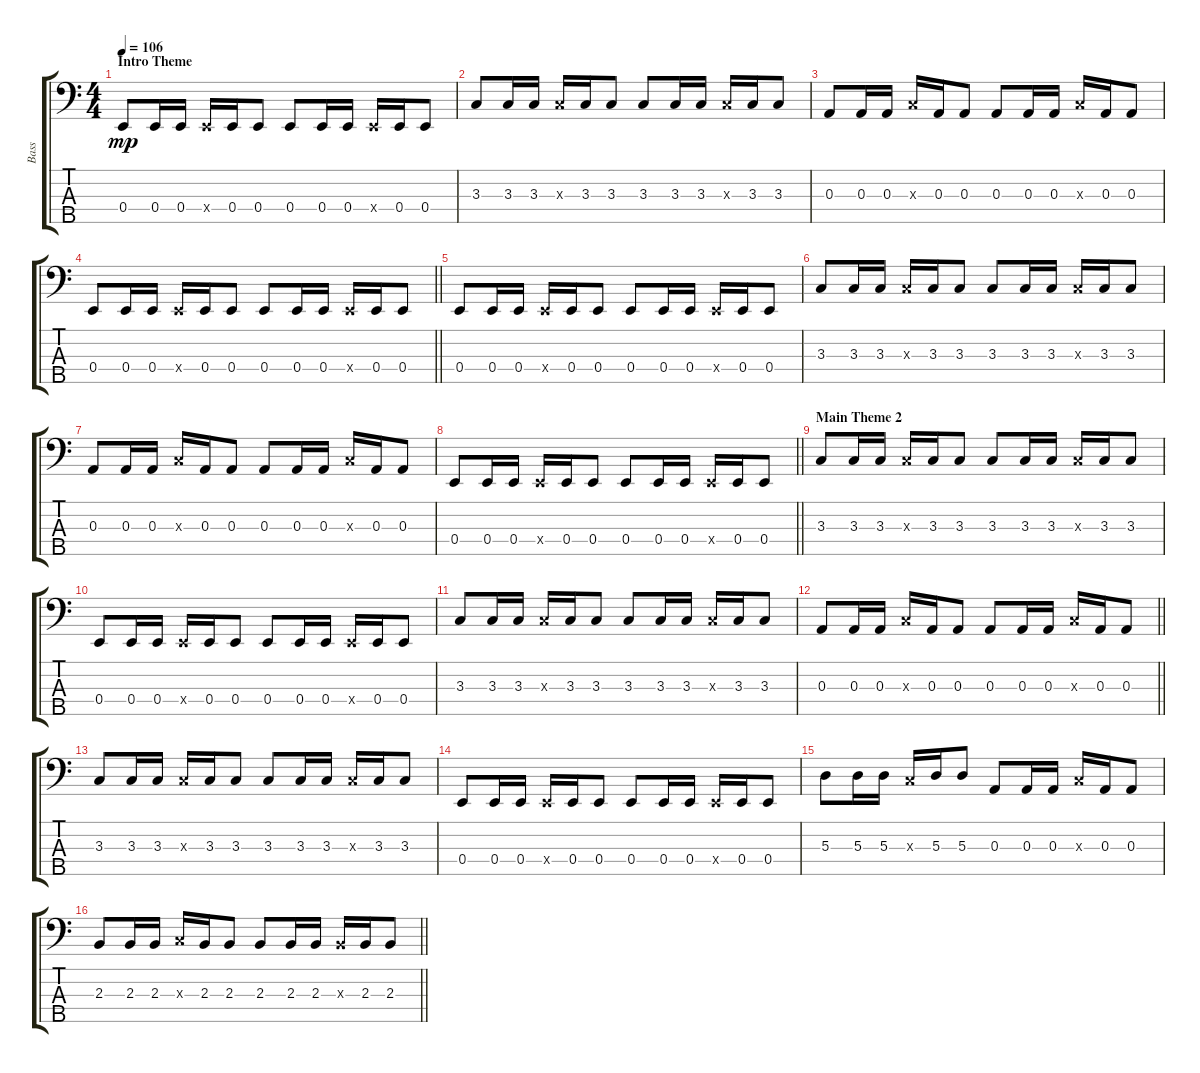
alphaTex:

\track ("Bass" "Bass") {instrument electricbassfinger}
\staff {score tabs}
\tuning (G2 D2 A1 E1 B0) {hide}
\ts (4 4)
\section ("" "Intro Theme")
\tempo 106
\clef f4
\ks c
0.4.8{dy mp} 0.4.16 0.4.16 0.4{x}.16 0.4.16 0.4.8 0.4.8 0.4.16 0.4.16 0.4{x}.16 0.4.16 0.4.8 |
3.3.8 3.3.16 3.3.16 3.3{x}.16 3.3.16 3.3.8 3.3.8 3.3.16 3.3.16 3.3{x}.16 3.3.16 3.3.8 |
0.3.8 0.3.16 0.3.16 3.3{x}.16 0.3.16 0.3.8 0.3.8 0.3.16 0.3.16 3.3{x}.16 0.3.16 0.3.8 |
\barLineRight lightlight
0.4.8 0.4.16 0.4.16 0.4{x}.16 0.4.16 0.4.8 0.4.8 0.4.16 0.4.16 0.4{x}.16 0.4.16 0.4.8 |
0.4.8 0.4.16 0.4.16 0.4{x}.16 0.4.16 0.4.8 0.4.8 0.4.16 0.4.16 0.4{x}.16 0.4.16 0.4.8 |
3.3.8 3.3.16 3.3.16 3.3{x}.16 3.3.16 3.3.8 3.3.8 3.3.16 3.3.16 3.3{x}.16 3.3.16 3.3.8 |
0.3.8 0.3.16 0.3.16 3.3{x}.16 0.3.16 0.3.8 0.3.8 0.3.16 0.3.16 3.3{x}.16 0.3.16 0.3.8 |
\barLineRight lightlight
0.4.8 0.4.16 0.4.16 0.4{x}.16 0.4.16 0.4.8 0.4.8 0.4.16 0.4.16 0.4{x}.16 0.4.16 0.4.8 |
\section ("" "Main Theme 2")
3.3.8 3.3.16 3.3.16 3.3{x}.16 3.3.16 3.3.8 3.3.8 3.3.16 3.3.16 3.3{x}.16 3.3.16 3.3.8 |
0.4.8 0.4.16 0.4.16 0.4{x}.16 0.4.16 0.4.8 0.4.8 0.4.16 0.4.16 0.4{x}.16 0.4.16 0.4.8 |
3.3.8 3.3.16 3.3.16 3.3{x}.16 3.3.16 3.3.8 3.3.8 3.3.16 3.3.16 3.3{x}.16 3.3.16 3.3.8 |
\barLineRight lightlight
0.3.8 0.3.16 0.3.16 3.3{x}.16 0.3.16 0.3.8 0.3.8 0.3.16 0.3.16 3.3{x}.16 0.3.16 0.3.8 |
3.3.8 3.3.16 3.3.16 3.3{x}.16 3.3.16 3.3.8 3.3.8 3.3.16 3.3.16 3.3{x}.16 3.3.16 3.3.8 |
0.4.8 0.4.16 0.4.16 0.4{x}.16 0.4.16 0.4.8 0.4.8 0.4.16 0.4.16 0.4{x}.16 0.4.16 0.4.8 |
5.3.8 5.3.16 5.3.16 3.3{x}.16 5.3.16 5.3.8 0.3.8 0.3.16 0.3.16 3.3{x}.16 0.3.16 0.3.8 |
\barLineRight lightlight
2.3.8 2.3.16 2.3.16 3.3{x}.16 2.3.16 2.3.8 2.3.8 2.3.16 2.3.16 2.3{x}.16 2.3.16 2.3.8
